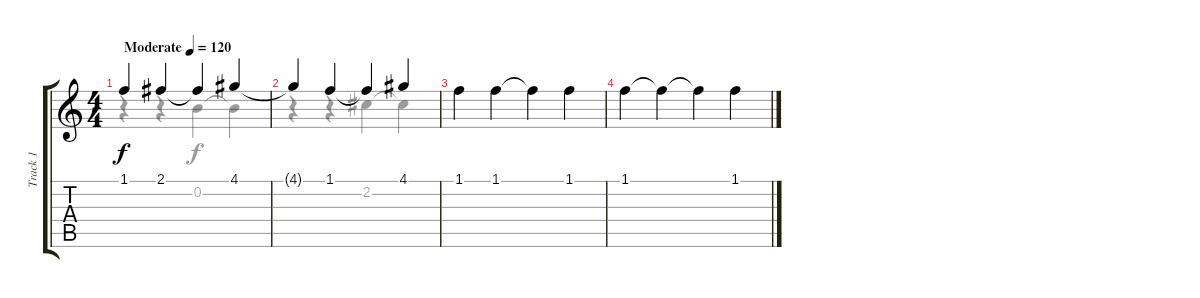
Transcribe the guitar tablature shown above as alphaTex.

\track ("Track 1" "Track 1") {instrument acousticguitarsteel}
\staff {score tabs}
\tuning (E4 B3 G3 D3 A2 E2) {hide}
\voice
\ts (4 4)
\tempo (120 "Moderate")
\clef g2
\ks c
1.1.4{dy f instrument acousticguitarsteel} 2.1.4 2.1{t}.4 4.1.4 |
4.1{t}.4 1.1.4 1.1{t}.4 4.1.4 |
1.1.4 1.1.4 1.1{t}.4 1.1.4 |
1.1.4 1.1{t}.4 1.1{t}.4 1.1.4
\voice
\clef g2
\ottava regular
\simile none
\ks c
r.4{dy f} r.4 0.2.4 0.2{t}.4 |
r.4 r.4 2.2.4 2.2{t}.4 |
|
